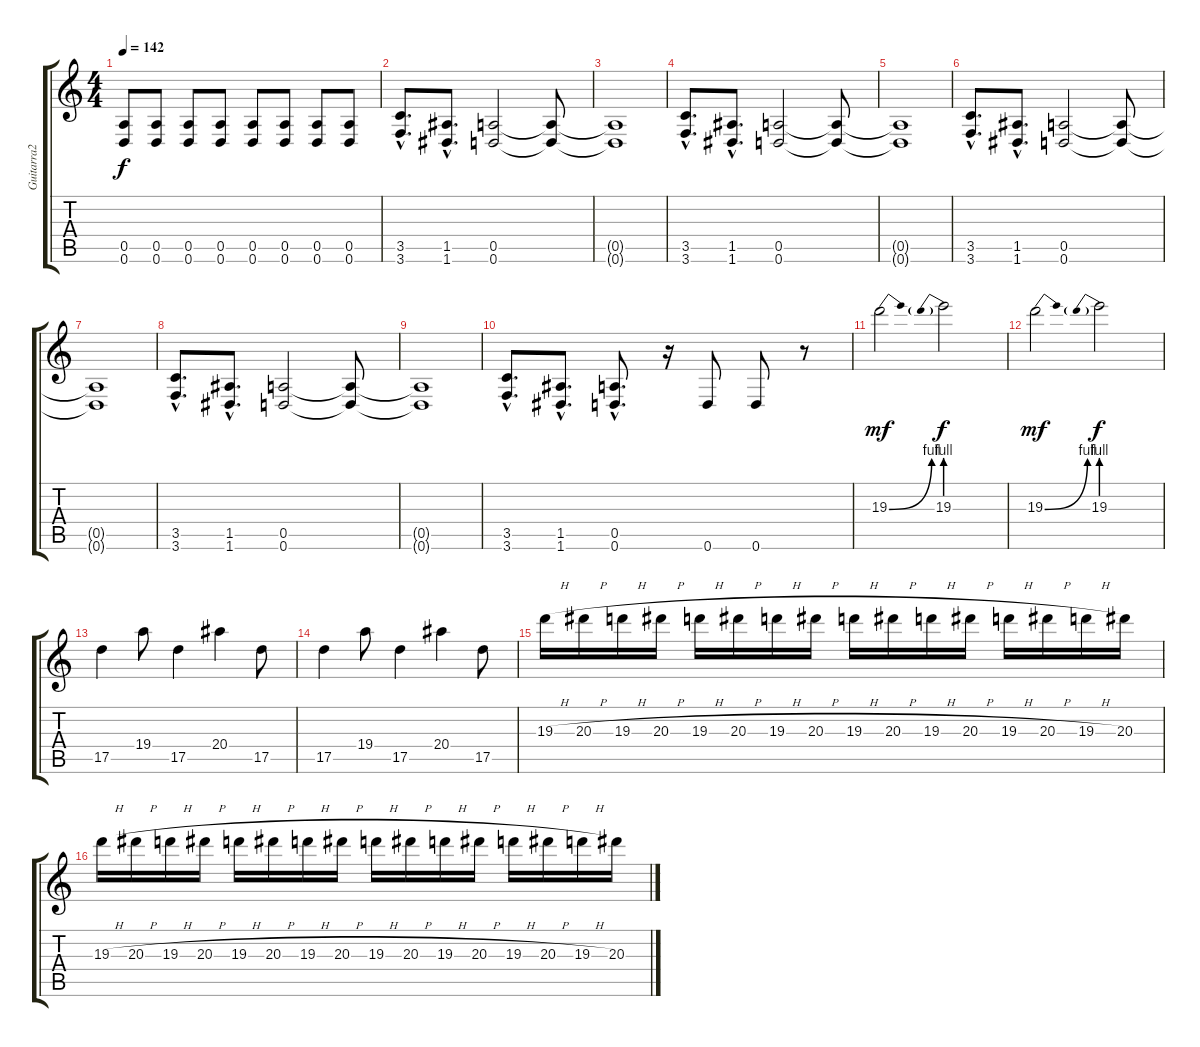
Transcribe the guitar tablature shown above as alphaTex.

\track ("Guitarra2" "Guitarra2") {instrument overdrivenguitar}
\staff {score tabs}
\tuning (E4 B3 G3 D3 A2 D2) {hide}
\ts (4 4)
\tempo 142
\clef g2
\ks c
(0.5 0.6).8{dy f} (0.5 0.6).8 (0.5 0.6).8 (0.5 0.6).8 (0.5 0.6).8 (0.5 0.6).8 (0.5 0.6).8 (0.5 0.6).8 |
(3.5{hac} 3.6{hac}).8{d} (1.5{hac} 1.6{hac}).8{d} (0.5 0.6).2 (0.5{t} 0.6{t}).8 |
(0.5{t} 0.6{t}).1 |
(3.5{hac} 3.6{hac}).8{d} (1.5{hac} 1.6{hac}).8{d} (0.5 0.6).2 (0.5{t} 0.6{t}).8 |
(0.5{t} 0.6{t}).1 |
(3.5{hac} 3.6{hac}).8{d} (1.5{hac} 1.6{hac}).8{d} (0.5 0.6).2 (0.5{t} 0.6{t}).8 |
(0.5{t} 0.6{t}).1 |
(3.5{hac} 3.6{hac}).8{d} (1.5{hac} 1.6{hac}).8{d} (0.5 0.6).2 (0.5{t} 0.6{t}).8 |
(0.5{t} 0.6{t}).1 |
(3.5{hac} 3.6{hac}).8{d} (1.5{hac} 1.6{hac}).8{d} (0.5{hac} 0.6{hac}).8{d} r.16 0.6.8 0.6.8 r.8{volume 14} |
19.3{be (bend 0 0 60 4)}.2{dy mf volume 8} 19.3{be (prebend 0 4 60 4)}.2{dy f volume 8} |
19.3{be (bend 0 0 60 4)}.2{dy mf volume 8} 19.3{be (prebend 0 4 60 4)}.2{dy f volume 8} |
17.5.4{volume 13} 19.4.8 17.5.4 20.4.4 17.5.8 |
17.5.4 19.4.8 17.5.4 20.4.4 17.5.8 |
19.3{h}.16{volume 8} 20.3{h}.16 19.3{h}.16 20.3{h}.16 19.3{h}.16 20.3{h}.16 19.3{h}.16 20.3{h}.16 19.3{h}.16 20.3{h}.16 19.3{h}.16 20.3{h}.16 19.3{h}.16 20.3{h}.16 19.3{h}.16 20.3.16 |
19.3{h}.16{volume 8} 20.3{h}.16 19.3{h}.16 20.3{h}.16 19.3{h}.16 20.3{h}.16 19.3{h}.16 20.3{h}.16 19.3{h}.16 20.3{h}.16 19.3{h}.16 20.3{h}.16 19.3{h}.16 20.3{h}.16 19.3{h}.16 20.3.16
